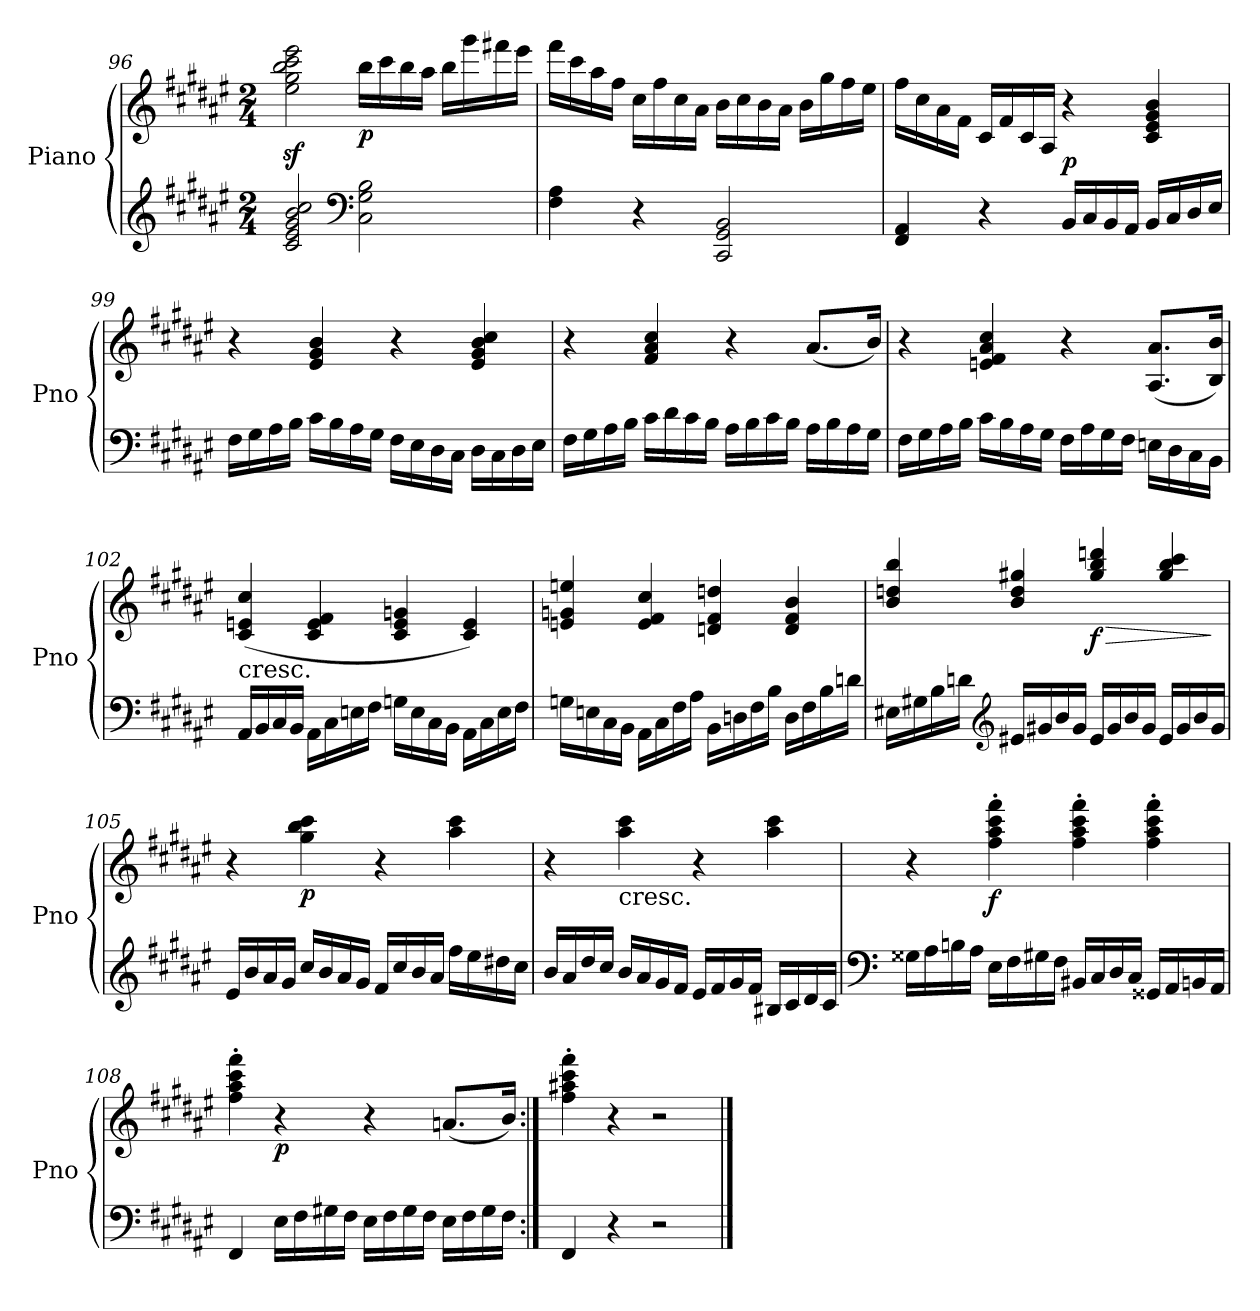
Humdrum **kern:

**kern	**kern	**dynam
*part1	*part1	*part1
*staff2	*staff1	*staff1/2
*I"Piano	*	*
*I'Pno	*	*
!!LO:LB:g=z
*clefG2	*clefG2	*
*k[f#c#g#d#a#e#]	*k[f#c#g#d#a#e#]	*
*F#:	*F#:	*
*M2/4	*M2/4	*
=96	=96	=96
2c#/ 2e#/ 2g#/ 2b/ 2cc#/	2ee#\z< 2gg#\z< 2bb\z< 2ccc#\z< 2eee#\z<	.
*clefF4	*	*
!	!	!LO:DY:b
2C#\ 2G#\ 2B\	16bb\LL	p
.	16ccc#\	.
.	16bb\	.
.	16aa#\JJ	.
.	16bb\LL	.
.	16ggg#\	.
.	16fff#X\	.
.	16eee#\JJ	.
=97	=97	=97
4F#\ 4A#\	16fff#\LL	.
.	16ccc#\	.
.	16aa#\	.
.	16ff#\JJ	.
4r	16cc#\LL	.
.	16ff#\	.
.	16cc#\	.
.	16a#\JJ	.
2CC#/ 2GG#/ 2BB/	16b\LL	.
.	16cc#\	.
.	16b\	.
.	16a#\JJ	.
.	16b\LL	.
.	16gg#\	.
.	16ff#\	.
.	16ee#\JJ	.
!!LO:LB:g=z
=98	=98	=98
4FF#/ 4AA#/	16ff#\LL	.
.	16cc#\	.
.	16a#\	.
.	16f#\JJ	.
4r	16c#/LL	.
.	16f#/	.
.	16c#/	.
.	16A#/JJ	.
!	!	!LO:DY:b
16BB/LL	4r	p
16C#/	.	.
16BB/	.	.
16AA#/JJ	.	.
16BB/LL	4c#/ 4e#/ 4g#/ 4b/	.
16C#/	.	.
16D#/	.	.
16E#/JJ	.	.
=99	=99	=99
16F#\LL	4r	.
16G#\	.	.
16A#\	.	.
16B\JJ	.	.
16c#\LL	4e#/ 4g#/ 4b/	.
16B\	.	.
16A#\	.	.
16G#\JJ	.	.
16F#\LL	4r	.
16E#\	.	.
16D#\	.	.
16C#\JJ	.	.
16D#\LL	4e#/ 4g#/ 4b/ 4cc#/	.
16C#\	.	.
16D#\	.	.
16E#\JJ	.	.
!!LO:LB:g=z
=100	=100	=100
16F#\LL	4r	.
16G#\	.	.
16A#\	.	.
16B\JJ	.	.
16c#\LL	4f#/ 4a#/ 4cc#/	.
16d#\	.	.
16c#\	.	.
16B\JJ	.	.
16A#\LL	4r	.
16B\	.	.
16c#\	.	.
16B\JJ	.	.
16A#\LL	(<8.a#/L	.
16B\	.	.
16A#\	.	.
16G#\JJ	16b/Jk)	.
=101	=101	=101
16F#\LL	4r	.
16G#\	.	.
16A#\	.	.
16B\JJ	.	.
16c#\LL	4en/ 4f#/ 4a#/ 4cc#/	.
16B\	.	.
16A#\	.	.
16G#\JJ	.	.
16F#\LL	4r	.
16A#\	.	.
16G#\	.	.
16F#\JJ	.	.
16En\LL	(<8.A#/ 8.a#/L	.
16D#\	.	.
16C#\	.	.
16BB\JJ	16B/ 16b/Jk)	.
!!LO:PB:g=z
=102	=102	=102
!	!LO:TX:b:t=cresc.	!
16AA#/LL	(<4c#/ 4en/ 4cc#/	.
16BB/	.	.
16C#/	.	.
16BB/JJ	.	.
16AA#\LL	4c#/ 4e/ 4f#/	.
16C#\	.	.
16En\	.	.
16F#\JJ	.	.
16Gn\LL	4c#/ 4e/ 4gn/	.
16E\	.	.
16C#\	.	.
16BB\JJ	.	.
16AA#\LL	4c#/ 4e/)	.
16C#\	.	.
16E\	.	.
16F#\JJ	.	.
=103	=103	=103
16Gn\LL	4en/ 4gn/ 4een/	.
16En\	.	.
16C#\	.	.
16BB\JJ	.	.
16AA#\LL	4e/ 4f#/ 4cc#/	.
16C#\	.	.
16F#\	.	.
16A#\JJ	.	.
16BB\LL	4dn/ 4f#/ 4ddn/	.
16Dn\	.	.
16F#\	.	.
16B\JJ	.	.
16D\LL	4d/ 4f#/ 4b/	.
16F#\	.	.
16B\	.	.
16dn\JJ	.	.
!!LO:LB:g=z
=104	=104	=104
*	*^	*
16E#X\LL	4b/ 4ddn/ 4bb/	2ryy	.
16G#X\	.	.	.
16B\	.	.	.
16dn\JJ	.	.	.
*clefG2	*	*	*
16e#X/LL	4b/ 4dd/ 4gg#X/	.	.
16g#X/	.	.	.
16b/	.	.	.
16g#/JJ	.	.	.
!	!	!	!LO:HP:b
!	!	!	!LO:DY:n=1:b
16e#/LL	4gg#/ 4bb/ 4dddn/	4ryy	> f
16g#/	.	.	.
16b/	.	.	.
16g#/JJ	.	.	.
16e#/LL	4gg#/ 4bb/ 4ccc#/	8ryy	.
16g#/	.	.	.
16b/	.	16ryy	.
16g#/JJ	.	16ryy	]
*	*v	*v	*
=105	=105	=105
16e#/LL	4r	.
16b/	.	.
16a#/	.	.
16g#/JJ	.	.
!	!	!LO:DY:b
16cc#/LL	4gg#\ 4bb\ 4ccc#\	p
16b/	.	.
16a#/	.	.
16g#/JJ	.	.
16f#/LL	4r	.
16cc#/	.	.
16b/	.	.
16a#/JJ	.	.
16ff#\LL	4aa#\ 4ccc#\	.
16ee#\	.	.
16dd#X\	.	.
16cc#\JJ	.	.
!!LO:LB:g=z
=106	=106	=106
16b/LL	4r	.
16a#/	.	.
16dd#/	.	.
16cc#/JJ	.	.
!	!LO:TX:b:t=cresc.	!
16b/LL	4aa#\ 4ccc#\	.
16a#/	.	.
16g#/	.	.
16f#/JJ	.	.
16e#/LL	4r	.
16f#/	.	.
16g#/	.	.
16f#/JJ	.	.
16B#X/LL	4aa#\ 4ccc#\	.
16c#/	.	.
16d#/	.	.
16c#/JJ	.	.
=107	=107	=107
*clefF4	*	*
16G##X\LL	4r	.
16A#\	.	.
16Bn\	.	.
16A#\JJ	.	.
!	!	!LO:DY:b
16E#\LL	4ff#\' 4aa#\' 4ccc#\' 4fff#\'	f
16F#\	.	.
16G#X\	.	.
16F#\JJ	.	.
16BB#X/LL	4ff#\' 4aa#\' 4ccc#\' 4fff#\'	.
16C#/	.	.
16D#/	.	.
16C#/JJ	.	.
16GG##X/LL	4ff#\' 4aa#\' 4ccc#\' 4fff#\'	.
16AA#/	.	.
16BBn/	.	.
16AA#/JJ	.	.
!!LO:LB:g=z
=108	=108	=108
4FF#/	4ff#\' 4aa#\' 4ccc#\' 4fff#\'	.
!	!	!LO:DY:b
16E#\LL	4r	p
16F#\	.	.
16G#X\	.	.
16F#\JJ	.	.
16E#\LL	4r	.
16F#\	.	.
16G#\	.	.
16F#\JJ	.	.
16E#\LL	(<8.an/L	.
16F#\	.	.
16G#\	.	.
16F#\JJ	16b/Jk)	.
=109:|!	=109:|!	=109:|!
4FF#/	4ff#\' 4aa#X\' 4ccc#\' 4fff#\'	.
4r	4r	.
2r	2r	.
==	==	==
*-	*-	*-
